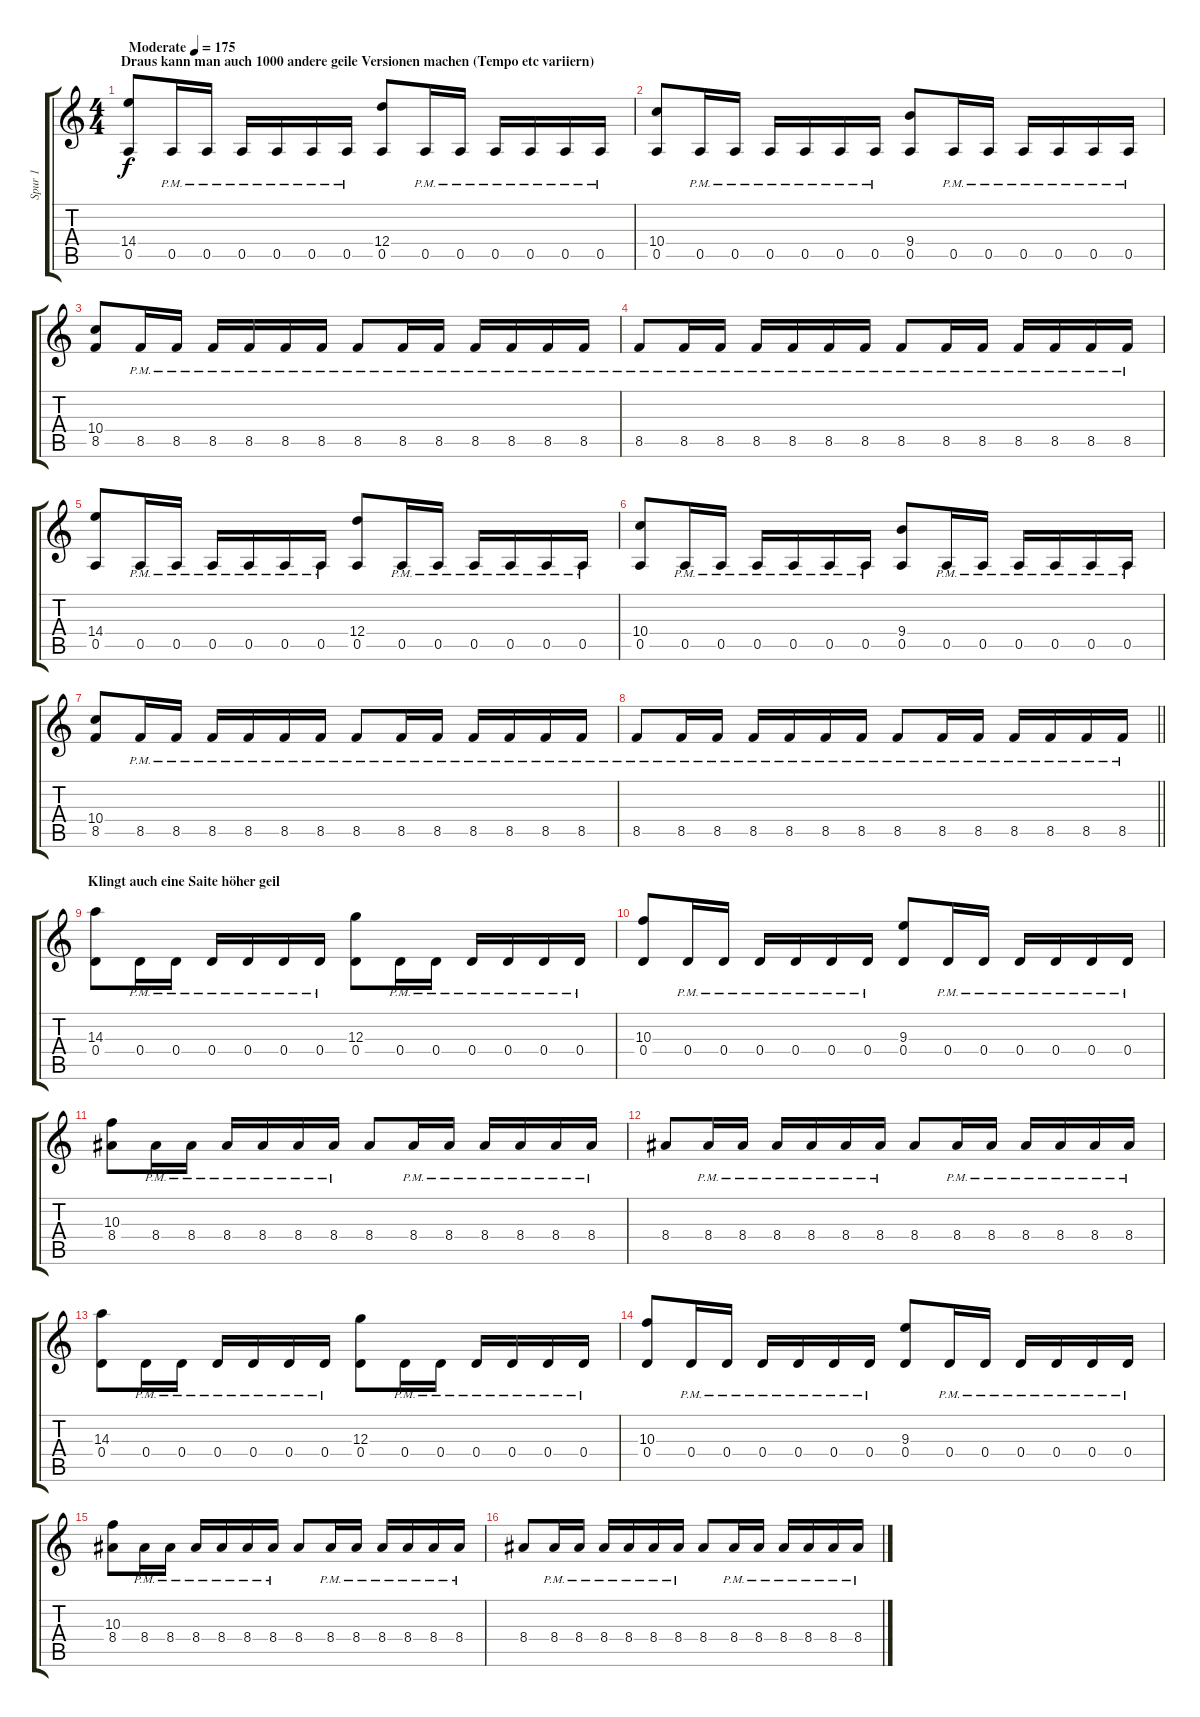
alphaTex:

\track ("Spur 1" "Spur 1") {instrument distortionguitar}
\staff {score tabs}
\tuning (E4 B3 G3 D3 A2 E2) {hide}
\ts (4 4)
\section ("" "Draus kann man auch 1000 andere geile Versionen machen (Tempo etc variiern)")
\tempo (175 "Moderate")
\clef g2
\ks c
(14.4 0.5).8{dy f instrument distortionguitar} 0.5{pm}.16 0.5{pm}.16 0.5{pm}.16 0.5{pm}.16 0.5{pm}.16 0.5{pm}.16 (12.4 0.5).8 0.5{pm}.16 0.5{pm}.16 0.5{pm}.16 0.5{pm}.16 0.5{pm}.16 0.5{pm}.16 |
(10.4 0.5).8 0.5{pm}.16 0.5{pm}.16 0.5{pm}.16 0.5{pm}.16 0.5{pm}.16 0.5{pm}.16 (9.4 0.5).8 0.5{pm}.16 0.5{pm}.16 0.5{pm}.16 0.5{pm}.16 0.5{pm}.16 0.5{pm}.16 |
(10.4 8.5).8 8.5{pm}.16 8.5{pm}.16 8.5{pm}.16 8.5{pm}.16 8.5{pm}.16 8.5{pm}.16 8.5{pm}.8 8.5{pm}.16 8.5{pm}.16 8.5{pm}.16 8.5{pm}.16 8.5{pm}.16 8.5{pm}.16 |
8.5{pm}.8 8.5{pm}.16 8.5{pm}.16 8.5{pm}.16 8.5{pm}.16 8.5{pm}.16 8.5{pm}.16 8.5{pm}.8 8.5{pm}.16 8.5{pm}.16 8.5{pm}.16 8.5{pm}.16 8.5{pm}.16 8.5{pm}.16 |
(14.4 0.5).8 0.5{pm}.16 0.5{pm}.16 0.5{pm}.16 0.5{pm}.16 0.5{pm}.16 0.5{pm}.16 (12.4 0.5).8 0.5{pm}.16 0.5{pm}.16 0.5{pm}.16 0.5{pm}.16 0.5{pm}.16 0.5{pm}.16 |
(10.4 0.5).8 0.5{pm}.16 0.5{pm}.16 0.5{pm}.16 0.5{pm}.16 0.5{pm}.16 0.5{pm}.16 (9.4 0.5).8 0.5{pm}.16 0.5{pm}.16 0.5{pm}.16 0.5{pm}.16 0.5{pm}.16 0.5{pm}.16 |
(10.4 8.5).8 8.5{pm}.16 8.5{pm}.16 8.5{pm}.16 8.5{pm}.16 8.5{pm}.16 8.5{pm}.16 8.5{pm}.8 8.5{pm}.16 8.5{pm}.16 8.5{pm}.16 8.5{pm}.16 8.5{pm}.16 8.5{pm}.16 |
\barLineRight lightlight
8.5{pm}.8 8.5{pm}.16 8.5{pm}.16 8.5{pm}.16 8.5{pm}.16 8.5{pm}.16 8.5{pm}.16 8.5{pm}.8 8.5{pm}.16 8.5{pm}.16 8.5{pm}.16 8.5{pm}.16 8.5{pm}.16 8.5{pm}.16 |
\section ("" "Klingt auch eine Saite höher geil")
(14.3 0.4).8 0.4{pm}.16 0.4{pm}.16 0.4{pm}.16 0.4{pm}.16 0.4{pm}.16 0.4{pm}.16 (12.3 0.4).8 0.4{pm}.16 0.4{pm}.16 0.4{pm}.16 0.4{pm}.16 0.4{pm}.16 0.4{pm}.16 |
(10.3 0.4).8 0.4{pm}.16 0.4{pm}.16 0.4{pm}.16 0.4{pm}.16 0.4{pm}.16 0.4{pm}.16 (9.3 0.4).8 0.4{pm}.16 0.4{pm}.16 0.4{pm}.16 0.4{pm}.16 0.4{pm}.16 0.4{pm}.16 |
(10.3 8.4).8 8.4{pm}.16 8.4{pm}.16 8.4{pm}.16 8.4{pm}.16 8.4{pm}.16 8.4{pm}.16 8.4.8 8.4{pm}.16 8.4{pm}.16 8.4{pm}.16 8.4{pm}.16 8.4{pm}.16 8.4{pm}.16 |
8.4.8 8.4{pm}.16 8.4{pm}.16 8.4{pm}.16 8.4{pm}.16 8.4{pm}.16 8.4{pm}.16 8.4.8 8.4{pm}.16 8.4{pm}.16 8.4{pm}.16 8.4{pm}.16 8.4{pm}.16 8.4{pm}.16 |
(14.3 0.4).8 0.4{pm}.16 0.4{pm}.16 0.4{pm}.16 0.4{pm}.16 0.4{pm}.16 0.4{pm}.16 (12.3 0.4).8 0.4{pm}.16 0.4{pm}.16 0.4{pm}.16 0.4{pm}.16 0.4{pm}.16 0.4{pm}.16 |
(10.3 0.4).8 0.4{pm}.16 0.4{pm}.16 0.4{pm}.16 0.4{pm}.16 0.4{pm}.16 0.4{pm}.16 (9.3 0.4).8 0.4{pm}.16 0.4{pm}.16 0.4{pm}.16 0.4{pm}.16 0.4{pm}.16 0.4{pm}.16 |
(10.3 8.4).8 8.4{pm}.16 8.4{pm}.16 8.4{pm}.16 8.4{pm}.16 8.4{pm}.16 8.4{pm}.16 8.4.8 8.4{pm}.16 8.4{pm}.16 8.4{pm}.16 8.4{pm}.16 8.4{pm}.16 8.4{pm}.16 |
8.4.8 8.4{pm}.16 8.4{pm}.16 8.4{pm}.16 8.4{pm}.16 8.4{pm}.16 8.4{pm}.16 8.4.8 8.4{pm}.16 8.4{pm}.16 8.4{pm}.16 8.4{pm}.16 8.4{pm}.16 8.4{pm}.16
